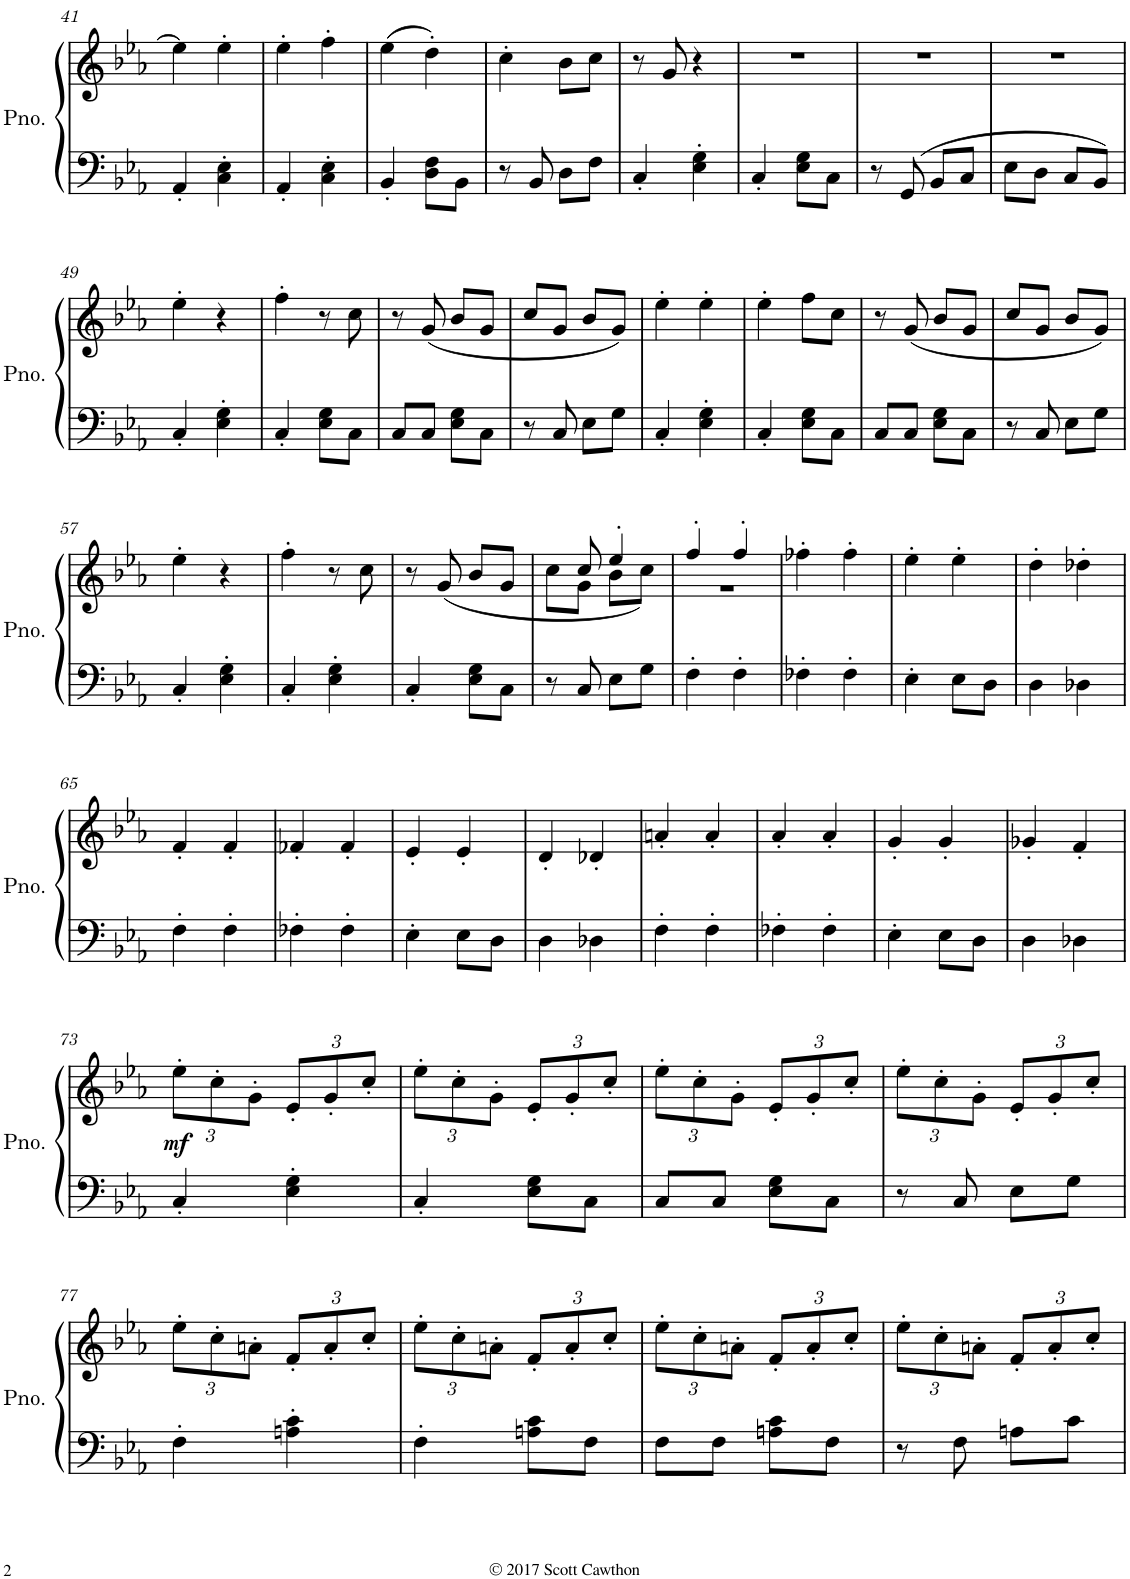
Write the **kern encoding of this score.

**kern	**kern	**dynam
*part1	*part1	*part1
*staff2	*staff1	*staff1/2
*I"Piano	*	*
*I'Pno.	*	*
!!LO:PB:g=z
*clefF4	*clefG2	*
*k[b-e-a-]	*k[b-e-a-]	*
*M2/4	*M2/4	*
=41	=41	=41
4AA-'/	4ee-\]	.
4C\' 4E-\'	4ee-'\	.
=42	=42	=42
4AA-'/	4ee-'\	.
4C\' 4E-\'	4ff'\	.
=43	=43	=43
4BB-'/	(4ee-\	.
8D\ 8F\L	4dd'\)	.
8BB-\J	.	.
=44	=44	=44
8r	4cc'\	.
8BB-/	.	.
8D\L	8b-\L	.
8F\J	8cc\J	.
=45	=45	=45
4C'/	8r	.
.	8g/	.
4E-\' 4G\'	4r	.
=46	=46	=46
4C'/	2r	.
8E-\ 8G\L	.	.
8C\J	.	.
=47	=47	=47
8r	2r	.
8GG/	.	.
8BB-/L	.	.
8C/J	.	.
=48	=48	=48
8E-\L	2r	.
8D\J	.	.
8C/L	.	.
8BB-/J	.	.
!!LO:LB:g=z
=49	=49	=49
4C'/	4ee-'\	.
4E-\' 4G\'	4r	.
=50	=50	=50
4C'/	4ff'\	.
8E-\ 8G\L	8r	.
8C\J	8cc\	.
=51	=51	=51
8C/L	8r	.
8C/J	(8g/	.
8E-\ 8G\L	8b-/L	.
8C\J	8g/J	.
=52	=52	=52
8r	8cc/L	.
8C/	8g/J	.
8E-\L	8b-/L	.
8G\J	8g/J)	.
=53	=53	=53
4C'/	4ee-'\	.
4E-\' 4G\'	4ee-'\	.
=54	=54	=54
4C'/	4ee-'\	.
8E-\ 8G\L	8ff\L	.
8C\J	8cc\J	.
=55	=55	=55
8C/L	8r	.
8C/J	(8g/	.
8E-\ 8G\L	8b-/L	.
8C\J	8g/J	.
=56	=56	=56
8r	8cc/L	.
8C/	8g/J	.
8E-\L	8b-/L	.
8G\J	8g/J)	.
!!LO:LB:g=z
=57	=57	=57
4C'/	4ee-'\	.
4E-\' 4G\'	4r	.
=58	=58	=58
4C'/	4ff'\	.
4E-\' 4G\'	8r	.
.	8cc\	.
=59	=59	=59
4C'/	8r	.
.	(<8g/	.
8E-\ 8G\L	8b-/L	.
8C\J	8g/J	.
=60	=60	=60
*	*^	*
8r	8cc\L	8ryy	.
8C/	8g\J	8cc/	.
8E-\L	8b-\L	4ee-'/	.
8G\J	8cc\J)	.	.
=61	=61	=61	=61
4F'\	4ff'/	2r	.
4F'\	4ff'/	.	.
*	*v	*v	*
=62	=62	=62
4F-X'\	4ff-X'\	.
4F-'\	4ff-'\	.
=63	=63	=63
4E-'\	4ee-'\	.
8E-\L	4ee-'\	.
8D\J	.	.
=64	=64	=64
4D\	4dd'\	.
4D-X\	4dd-X'\	.
!!LO:LB:g=z
=65	=65	=65
4F'\	4f'/	.
4F'\	4f'/	.
=66	=66	=66
4F-X'\	4f-X'/	.
4F-'\	4f-'/	.
=67	=67	=67
4E-'\	4e-'/	.
8E-\L	4e-'/	.
8D\J	.	.
=68	=68	=68
4D\	4d'/	.
4D-X\	4d-X'/	.
=69	=69	=69
4F'\	4an'/	.
4F'\	4a'/	.
=70	=70	=70
4F-X'\	4a-'/	.
4F-'\	4a-'/	.
=71	=71	=71
4E-'\	4g'/	.
8E-\L	4g'/	.
8D\J	.	.
=72	=72	=72
4D\	4g-X'/	.
4D-X\	4f'/	.
!!LO:LB:g=z
=73	=73	=73
*	*Xbrackettup	*
!	!	!LO:DY:b
4C'/	12ee-'\L	mf
.	12cc'\	.
.	12g'\J	.
4E-\' 4G\'	12e-'/L	.
.	12g'/	.
.	12cc'/J	.
=74	=74	=74
4C'/	12ee-'\L	.
.	12cc'\	.
.	12g'\J	.
8E-\ 8G\L	12e-'/L	.
.	12g'/	.
8C\J	.	.
.	12cc'/J	.
=75	=75	=75
8C/L	12ee-'\L	.
.	12cc'\	.
8C/J	.	.
.	12g'\J	.
8E-\ 8G\L	12e-'/L	.
.	12g'/	.
8C\J	.	.
.	12cc'/J	.
=76	=76	=76
8r	12ee-'\L	.
.	12cc'\	.
8C/	.	.
.	12g'\J	.
8E-\L	12e-'/L	.
.	12g'/	.
8G\J	.	.
.	12cc'/J	.
!!LO:LB:g=z
=77	=77	=77
4F'\	12ee-'\L	.
.	12cc'\	.
.	12an'\J	.
4An\' 4c\'	12f'/L	.
.	12a'/	.
.	12cc'/J	.
=78	=78	=78
4F'\	12ee-'\L	.
.	12cc'\	.
.	12an'\J	.
8An\ 8c\L	12f'/L	.
.	12a'/	.
8F\J	.	.
.	12cc'/J	.
=79	=79	=79
8F\L	12ee-'\L	.
.	12cc'\	.
8F\J	.	.
.	12an'\J	.
8An\ 8c\L	12f'/L	.
.	12a'/	.
8F\J	.	.
.	12cc'/J	.
=80	=80	=80
8r	12ee-'\L	.
.	12cc'\	.
8F\	.	.
.	12an'\J	.
8An\L	12f'/L	.
.	12a'/	.
8c\J	.	.
.	12cc'/J	.
=	=	=
*-	*-	*-
